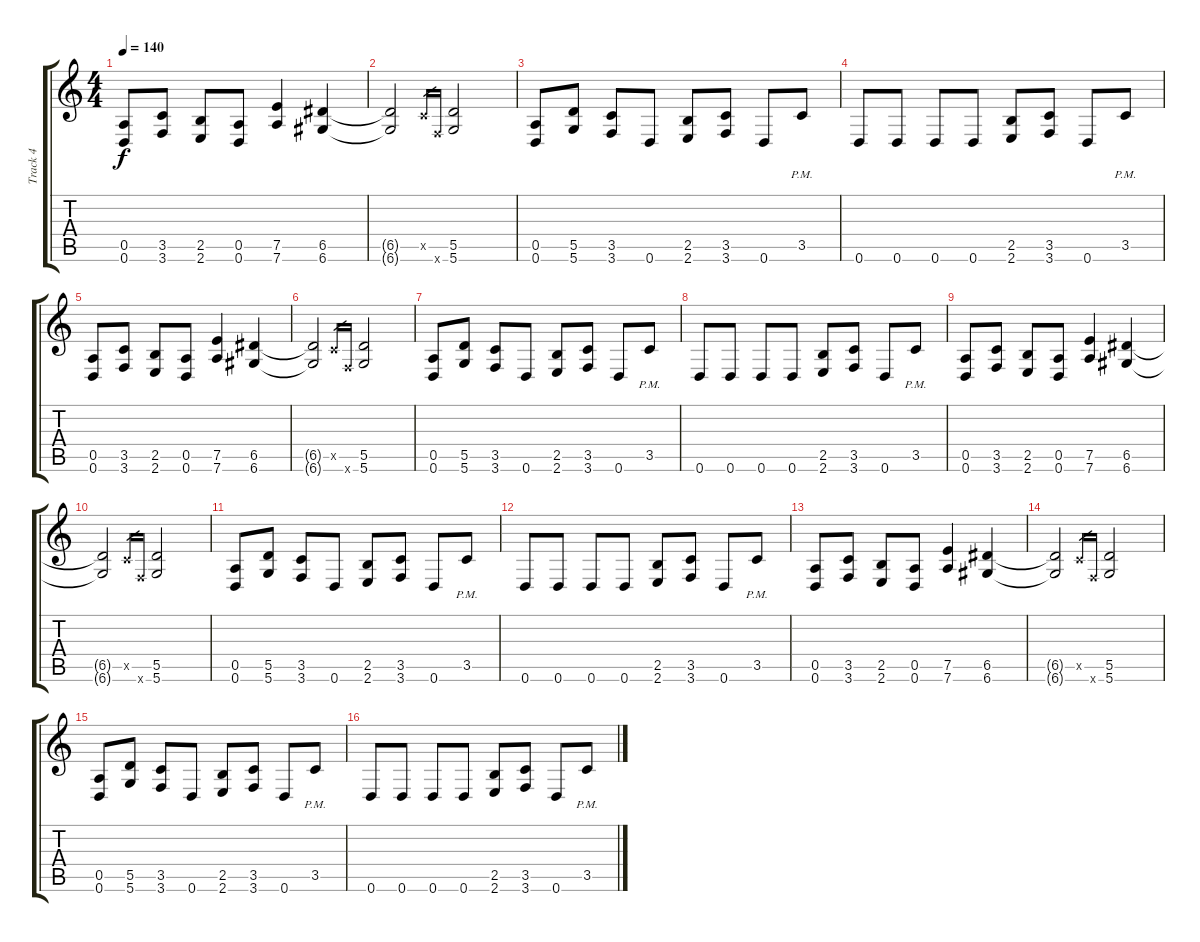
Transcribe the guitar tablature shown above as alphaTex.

\track ("Track 4" "Track 4") {instrument distortionguitar}
\staff {score tabs}
\tuning (E4 B3 G3 D3 A2 D2) {hide}
\ts (4 4)
\tempo 140
\clef g2
\ks c
(0.5 0.6).8{dy f volume 13} (3.5 3.6).8 (2.5 2.6).8 (0.5 0.6).8 (7.5 7.6).4 (6.5 6.6).4 |
(6.5{t} 6.6{t}).2 3.5{x}.16{gr} 3.6{x}.16{gr} (5.5 5.6).2 |
(0.5 0.6).8 (5.5 5.6).8 (3.5 3.6).8 0.6.8 (2.5 2.6).8 (3.5 3.6).8 0.6.8 3.5{pm}.8 |
0.6.8 0.6.8 0.6.8 0.6.8 (2.5 2.6).8 (3.5 3.6).8 0.6.8 3.5{pm}.8 |
(0.5 0.6).8 (3.5 3.6).8 (2.5 2.6).8 (0.5 0.6).8 (7.5 7.6).4 (6.5 6.6).4 |
(6.5{t} 6.6{t}).2 3.5{x}.16{gr} 3.6{x}.16{gr} (5.5 5.6).2 |
(0.5 0.6).8 (5.5 5.6).8 (3.5 3.6).8 0.6.8 (2.5 2.6).8 (3.5 3.6).8 0.6.8 3.5{pm}.8 |
0.6.8 0.6.8 0.6.8 0.6.8 (2.5 2.6).8 (3.5 3.6).8 0.6.8 3.5{pm}.8 |
(0.5 0.6).8 (3.5 3.6).8 (2.5 2.6).8 (0.5 0.6).8 (7.5 7.6).4 (6.5 6.6).4 |
(6.5{t} 6.6{t}).2 3.5{x}.16{gr} 3.6{x}.16{gr} (5.5 5.6).2 |
(0.5 0.6).8 (5.5 5.6).8 (3.5 3.6).8 0.6.8 (2.5 2.6).8 (3.5 3.6).8 0.6.8 3.5{pm}.8 |
0.6.8 0.6.8 0.6.8 0.6.8 (2.5 2.6).8 (3.5 3.6).8 0.6.8 3.5{pm}.8 |
(0.5 0.6).8 (3.5 3.6).8 (2.5 2.6).8 (0.5 0.6).8 (7.5 7.6).4 (6.5 6.6).4 |
(6.5{t} 6.6{t}).2 3.5{x}.16{gr} 3.6{x}.16{gr} (5.5 5.6).2 |
(0.5 0.6).8 (5.5 5.6).8 (3.5 3.6).8 0.6.8 (2.5 2.6).8 (3.5 3.6).8 0.6.8 3.5{pm}.8 |
0.6.8 0.6.8 0.6.8 0.6.8 (2.5 2.6).8 (3.5 3.6).8 0.6.8 3.5{pm}.8
